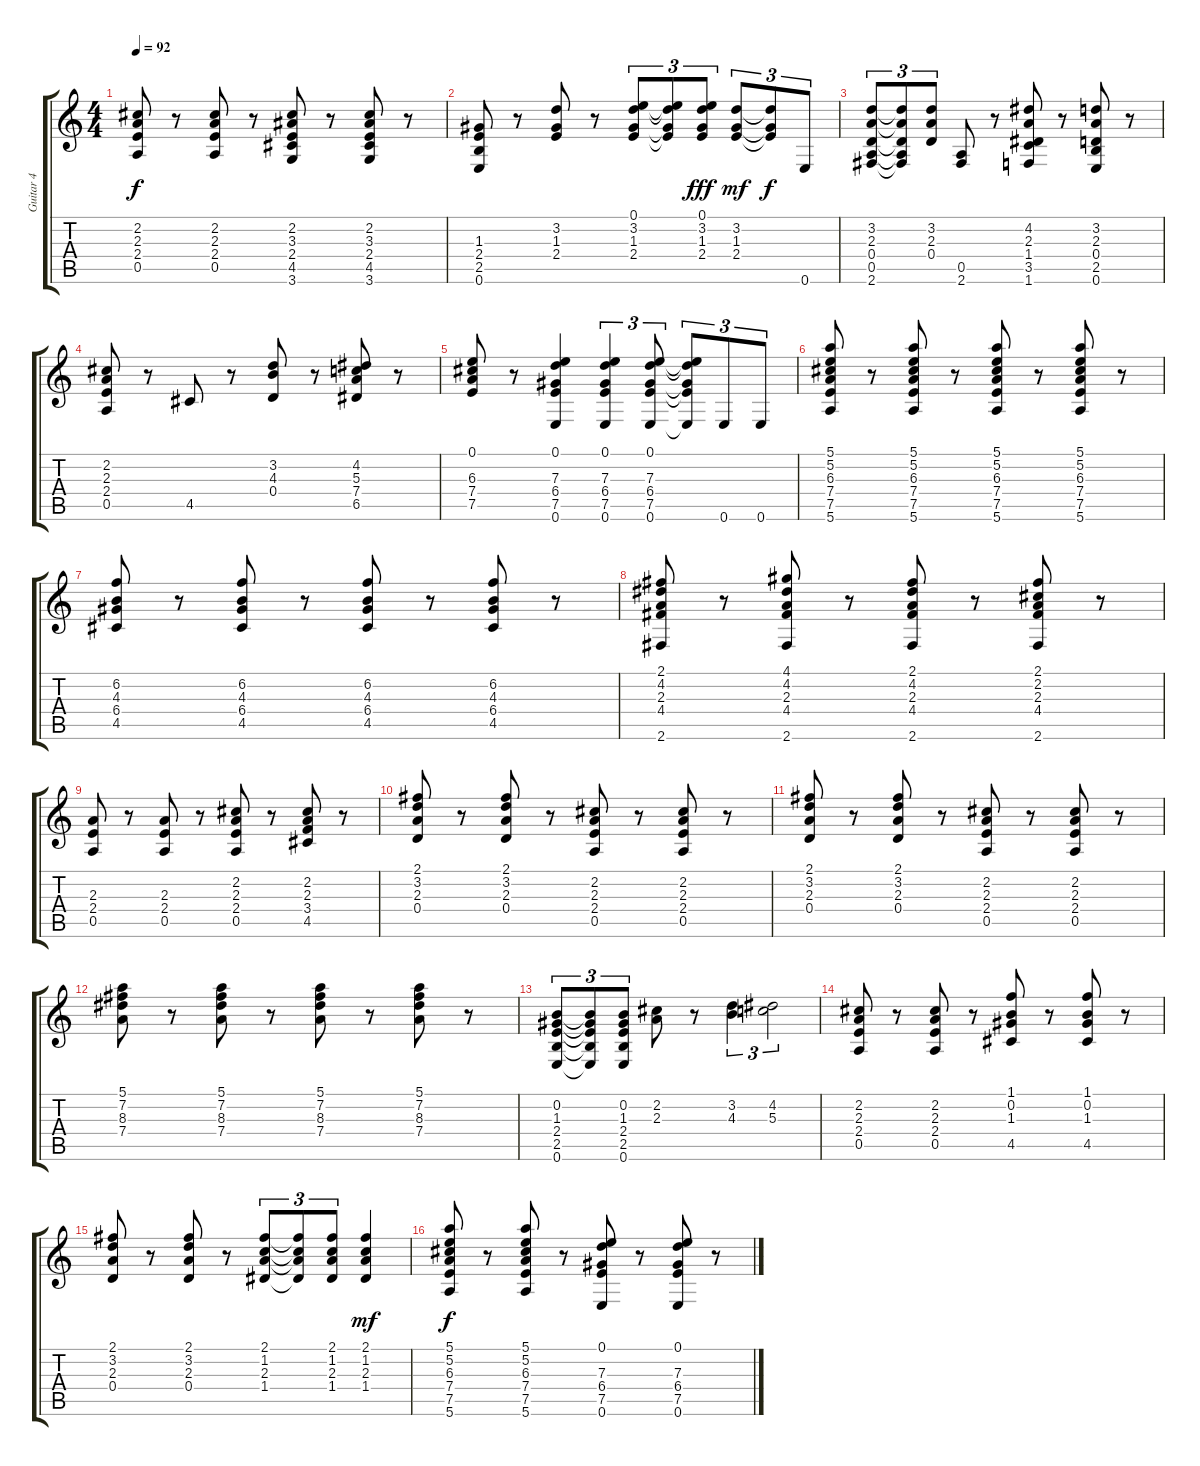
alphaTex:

\track ("Guitar 4" "Guitar 4") {instrument acousticguitarsteel}
\staff {score tabs}
\tuning (E4 B3 G3 D3 A2 E2) {hide}
\ts (4 4)
\tempo 92
\clef g2
\ks c
(2.2 2.3 2.4 0.5).8{dy f} r.8 (2.2 2.3 2.4 0.5).8 r.8 (2.2 3.3 2.4 4.5 3.6).8 r.8 (2.2 3.3 2.4 4.5 3.6).8 r.8 |
(1.3 2.4 2.5 0.6).8 r.8 (3.2 1.3 2.4).8 r.8 (0.1 3.2 1.3 2.4).8{tu (3 2)} (0.1{t} 3.2{t} 1.3{t} 2.4{t}).8{tu (3 2)} (0.1 3.2 1.3 2.4).8{tu (3 2) dy fff} (3.2 1.3 2.4).8{tu (3 2) dy mf} (3.2{t} 1.3{t} 2.4{t}).8{tu (3 2) dy f} 0.6.8{tu (3 2)} |
(3.2 2.3 0.4 0.5 2.6).8{tu (3 2)} (3.2{t} 2.3{t} 0.4{t} 0.5{t} 2.6{t}).8{tu (3 2)} (3.2 2.3 0.4).8{tu (3 2)} (0.5 2.6).8 r.8 (4.2 2.3 1.4 3.5 1.6).8 r.8 (3.2 2.3 0.4 2.5 0.6).8 r.8 |
(2.2 2.3 2.4 0.5).8 r.8 4.5.8 r.8 (3.2 4.3 0.4).8 r.8 (4.2 5.3 7.4 6.5).8 r.8 |
(0.1 6.3 7.4 7.5).8 r.8 (0.1 7.3 6.4 7.5 0.6).4 (0.1 7.3 6.4 7.5 0.6).4{tu (3 2)} (0.1 7.3 6.4 7.5 0.6).8{tu (3 2)} (0.1{t} 7.3{t} 6.4{t} 7.5{t} 0.6{t}).8{tu (3 2)} 0.6.8{tu (3 2)} 0.6.8{tu (3 2)} |
(5.1 5.2 6.3 7.4 7.5 5.6).8 r.8 (5.1 5.2 6.3 7.4 7.5 5.6).8 r.8 (5.1 5.2 6.3 7.4 7.5 5.6).8 r.8 (5.1 5.2 6.3 7.4 7.5 5.6).8 r.8 |
(6.2 4.3 6.4 4.5).8 r.8 (6.2 4.3 6.4 4.5).8 r.8 (6.2 4.3 6.4 4.5).8 r.8 (6.2 4.3 6.4 4.5).8 r.8 |
(2.1 4.2 2.3 4.4 2.6).8 r.8 (4.1 4.2 2.3 4.4 2.6).8 r.8 (2.1 4.2 2.3 4.4 2.6).8 r.8 (2.1 2.2 2.3 4.4 2.6).8 r.8 |
(2.3 2.4 0.5).8 r.8 (2.3 2.4 0.5).8 r.8 (2.2 2.3 2.4 0.5).8 r.8 (2.2 2.3 3.4 4.5).8 r.8 |
(2.1 3.2 2.3 0.4).8 r.8 (2.1 3.2 2.3 0.4).8 r.8 (2.2 2.3 2.4 0.5).8 r.8 (2.2 2.3 2.4 0.5).8 r.8 |
(2.1 3.2 2.3 0.4).8 r.8 (2.1 3.2 2.3 0.4).8 r.8 (2.2 2.3 2.4 0.5).8 r.8 (2.2 2.3 2.4 0.5).8 r.8 |
(5.1 7.2 8.3 7.4).8 r.8 (5.1 7.2 8.3 7.4).8 r.8 (5.1 7.2 8.3 7.4).8 r.8 (5.1 7.2 8.3 7.4).8 r.8 |
(0.2 1.3 2.4 2.5 0.6).8{tu (3 2)} (0.2{t} 1.3{t} 2.4{t} 2.5{t} 0.6{t}).8{tu (3 2)} (0.2 1.3 2.4 2.5 0.6).8{tu (3 2)} (2.2 2.3).8 r.8 (3.2 4.3).4{tu (3 2)} (4.2 5.3).2{tu (3 2)} |
(2.2 2.3 2.4 0.5).8 r.8 (2.2 2.3 2.4 0.5).8 r.8 (1.1 0.2 1.3 4.5).8 r.8 (1.1 0.2 1.3 4.5).8 r.8 |
(2.1 3.2 2.3 0.4).8 r.8 (2.1 3.2 2.3 0.4).8 r.8 (2.1 1.2 2.3 1.4).8{tu (3 2)} (2.1{t} 1.2{t} 2.3{t} 1.4{t}).8{tu (3 2)} (2.1 1.2 2.3 1.4).8{tu (3 2)} (2.1 1.2 2.3 1.4).4{dy mf} |
(5.1 5.2 6.3 7.4 7.5 5.6).8{dy f} r.8 (5.1 5.2 6.3 7.4 7.5 5.6).8 r.8 (0.1 7.3 6.4 7.5 0.6).8 r.8 (0.1 7.3 6.4 7.5 0.6).8 r.8
